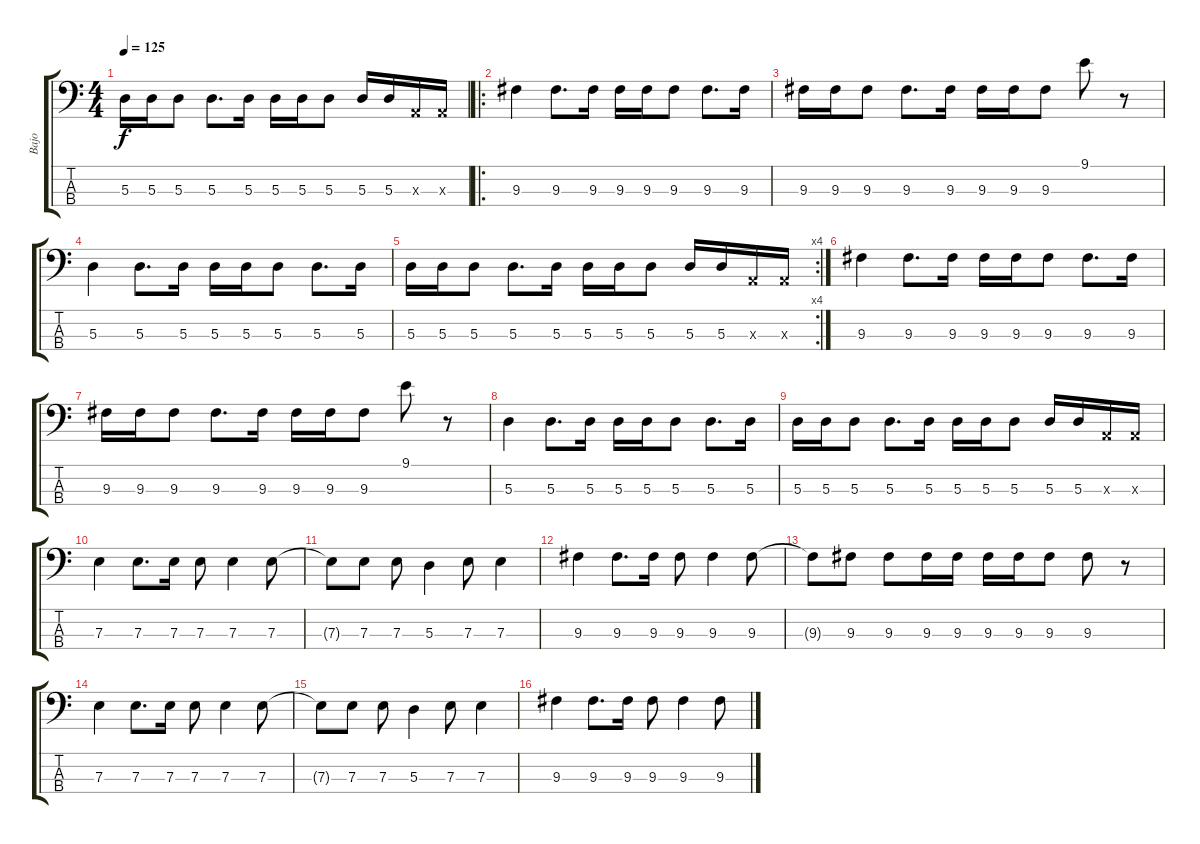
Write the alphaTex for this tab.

\track ("Bajo" "Bajo") {instrument electricbassfinger}
\staff {score tabs}
\tuning (G2 D2 A1 E1) {hide}
\ts (4 4)
\tempo 125
\clef f4
\ks c
5.3.16{dy f} 5.3.16 5.3.8 5.3.8{d} 5.3.16 5.3.16 5.3.16 5.3.8 5.3.16 5.3.16 0.3{x}.16 0.3{x}.16 |
\ro
9.3.4 9.3.8{d} 9.3.16 9.3.16 9.3.16 9.3.8 9.3.8{d} 9.3.16 |
9.3.16 9.3.16 9.3.8 9.3.8{d} 9.3.16 9.3.16 9.3.16 9.3.8 9.1.8 r.8 |
5.3.4 5.3.8{d} 5.3.16 5.3.16 5.3.16 5.3.8 5.3.8{d} 5.3.16 |
\rc 4
5.3.16 5.3.16 5.3.8 5.3.8{d} 5.3.16 5.3.16 5.3.16 5.3.8 5.3.16 5.3.16 0.3{x}.16 0.3{x}.16 |
9.3.4 9.3.8{d} 9.3.16 9.3.16 9.3.16 9.3.8 9.3.8{d} 9.3.16 |
9.3.16 9.3.16 9.3.8 9.3.8{d} 9.3.16 9.3.16 9.3.16 9.3.8 9.1.8 r.8 |
5.3.4 5.3.8{d} 5.3.16 5.3.16 5.3.16 5.3.8 5.3.8{d} 5.3.16 |
5.3.16 5.3.16 5.3.8 5.3.8{d} 5.3.16 5.3.16 5.3.16 5.3.8 5.3.16 5.3.16 0.3{x}.16 0.3{x}.16 |
7.3.4 7.3.8{d} 7.3.16 7.3.8 7.3.4 7.3.8 |
7.3{t}.8 7.3.8 7.3.8 5.3.4 7.3.8 7.3.4 |
9.3.4 9.3.8{d} 9.3.16 9.3.8 9.3.4 9.3.8 |
9.3{t}.8 9.3.8 9.3.8 9.3.16 9.3.16 9.3.16 9.3.16 9.3.8 9.3.8 r.8 |
7.3.4 7.3.8{d} 7.3.16 7.3.8 7.3.4 7.3.8 |
7.3{t}.8 7.3.8 7.3.8 5.3.4 7.3.8 7.3.4 |
9.3.4 9.3.8{d} 9.3.16 9.3.8 9.3.4 9.3.8
